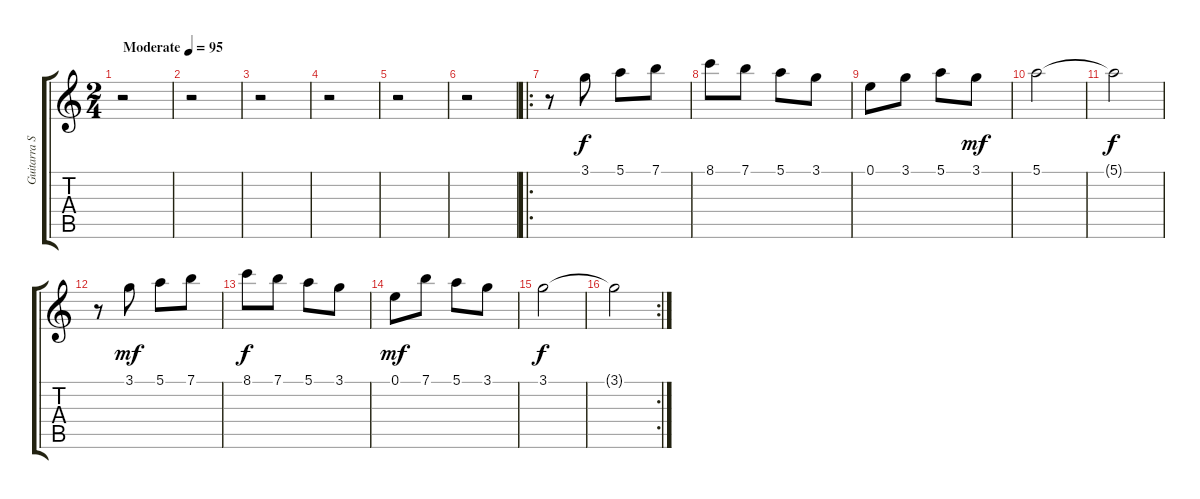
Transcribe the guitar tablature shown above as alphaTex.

\track ("Guitarra Solo" "Guitarra S") {instrument electricguitarclean}
\staff {score tabs}
\tuning (E4 B3 G3 D3 A2 E2) {hide}
\ts (2 4)
\tempo (95 "Moderate")
\clef g2
\ks c
r.2{dy f instrument electricguitarclean} |
r.2 |
r.2 |
r.2 |
r.2 |
r.2 |
\ro
r.8 3.1.8 5.1.8 7.1.8 |
8.1.8 7.1.8 5.1.8 3.1.8 |
0.1.8 3.1.8 5.1.8 3.1.8{dy mf} |
5.1.2 |
5.1{t}.2{dy f} |
r.8 3.1.8{dy mf} 5.1.8 7.1.8 |
8.1.8{dy f} 7.1.8 5.1.8 3.1.8 |
0.1.8{dy mf} 7.1.8 5.1.8 3.1.8 |
3.1.2{dy f} |
\rc 2
3.1{t}.2
